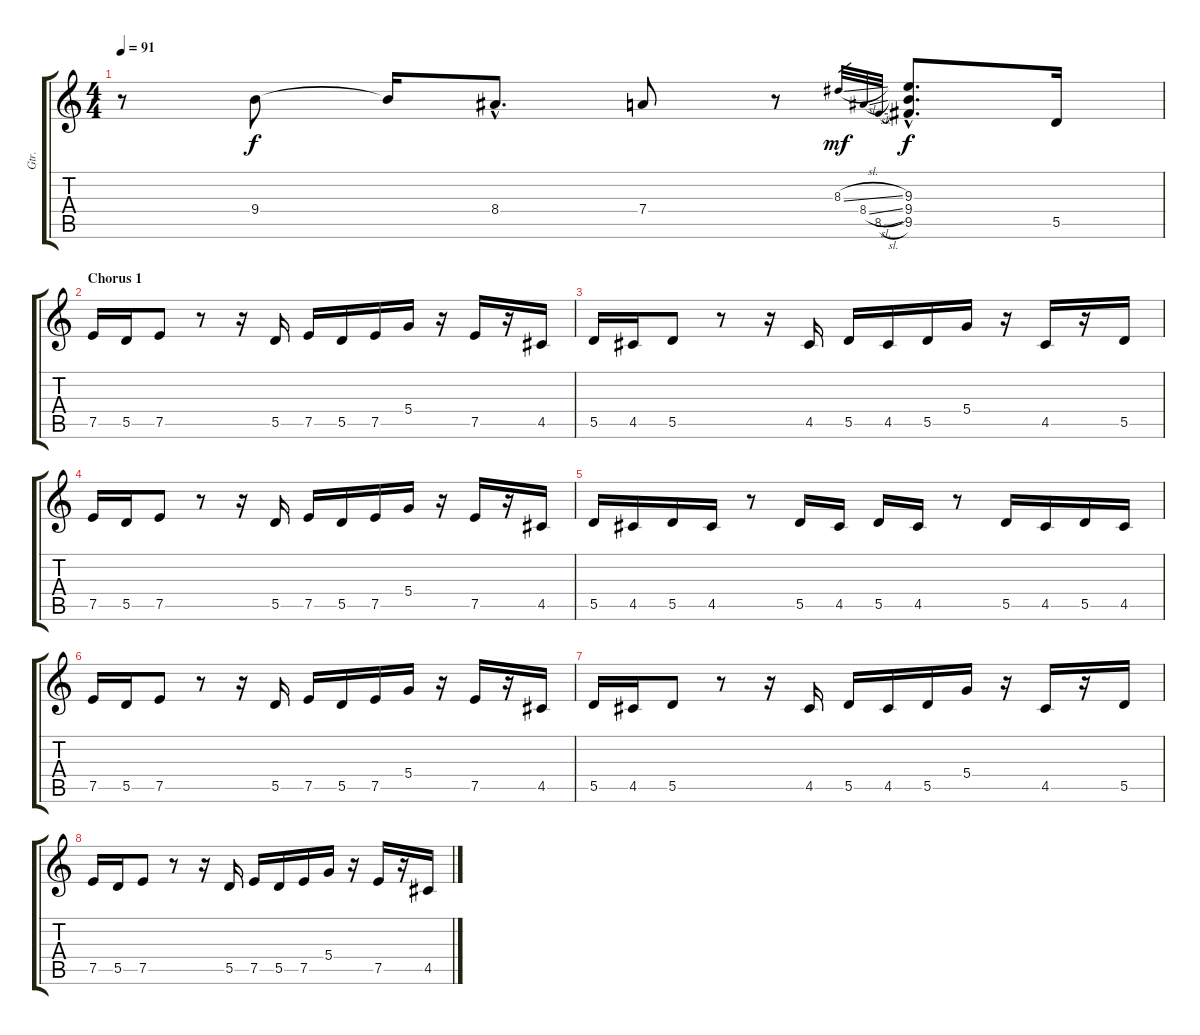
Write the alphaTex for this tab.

\track ("Gtr." "Gtr.") {instrument electricguitarclean}
\staff {score tabs}
\tuning (E4 B3 G3 D3 A2 E2) {hide}
\ts (4 4)
\tempo 91
\clef g2
\ks c
r.8{dy f} 9.4.8 9.4{t}.16 8.4{hac}.8{d} 7.4.8 r.8 8.3{sl}.32{gr dy mf} 8.4{sl}.32{gr} 8.5{sl}.32{gr} (9.3{hac} 9.4{hac} 9.5{hac}).8{d dy f} 5.5.16 |
\section ("" "Chorus 1")
7.5.16 5.5.16 7.5.8 r.8 r.16 5.5.16 7.5.16 5.5.16 7.5.16 5.4.16 r.16 7.5.16 r.16 4.5.16 |
5.5.16 4.5.16 5.5.8 r.8 r.16 4.5.16 5.5.16 4.5.16 5.5.16 5.4.16 r.16 4.5.16 r.16 5.5.16 |
7.5.16 5.5.16 7.5.8 r.8 r.16 5.5.16 7.5.16 5.5.16 7.5.16 5.4.16 r.16 7.5.16 r.16 4.5.16 |
5.5.16 4.5.16 5.5.16 4.5.16 r.8 5.5.16 4.5.16 5.5.16 4.5.16 r.8 5.5.16 4.5.16 5.5.16 4.5.16 |
7.5.16 5.5.16 7.5.8 r.8 r.16 5.5.16 7.5.16 5.5.16 7.5.16 5.4.16 r.16 7.5.16 r.16 4.5.16 |
5.5.16 4.5.16 5.5.8 r.8 r.16 4.5.16 5.5.16 4.5.16 5.5.16 5.4.16 r.16 4.5.16 r.16 5.5.16 |
7.5.16 5.5.16 7.5.8 r.8 r.16 5.5.16 7.5.16 5.5.16 7.5.16 5.4.16 r.16 7.5.16 r.16 4.5.16
